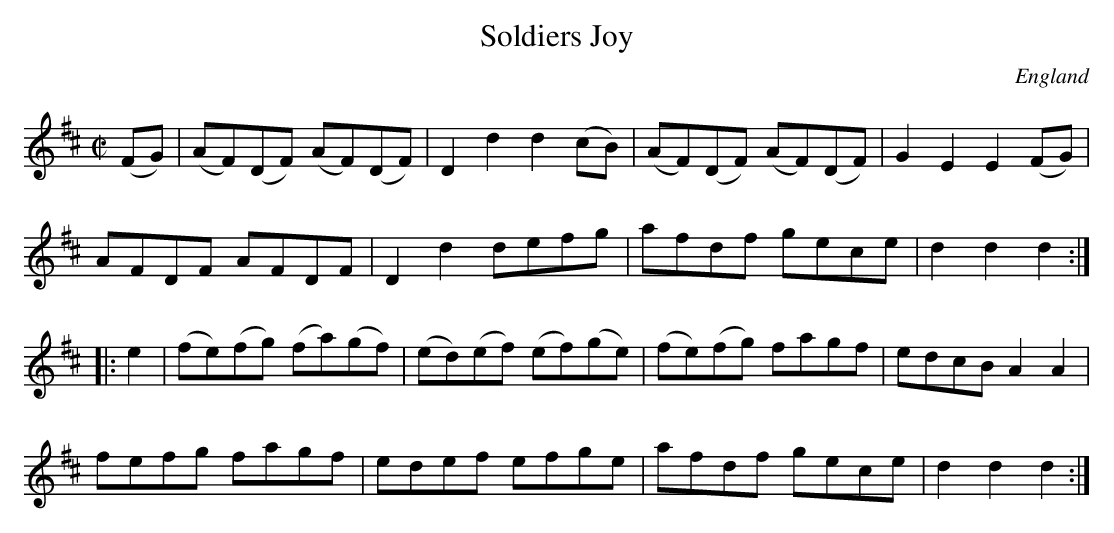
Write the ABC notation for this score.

X:1
T:Soldiers Joy
L:1/8
M:C|
O:England
K:D major
(FG) |\
(AF)(DF) (AF)(DF) | D2d2 d2(cB) | (AF)(DF) (AF)(DF) | G2E2 E2(FG) |
AFDF AFDF | D2d2 defg | afdf gece | d2d2 d2::
e2 |\
(fe)(fg) (fa)(gf) | (ed)(ef) (ef)(ge) |(fe)(fg) fagf | edcB A2A2 |
fefg fagf | edef efge | afdf gece | d2d2 d2 :|
